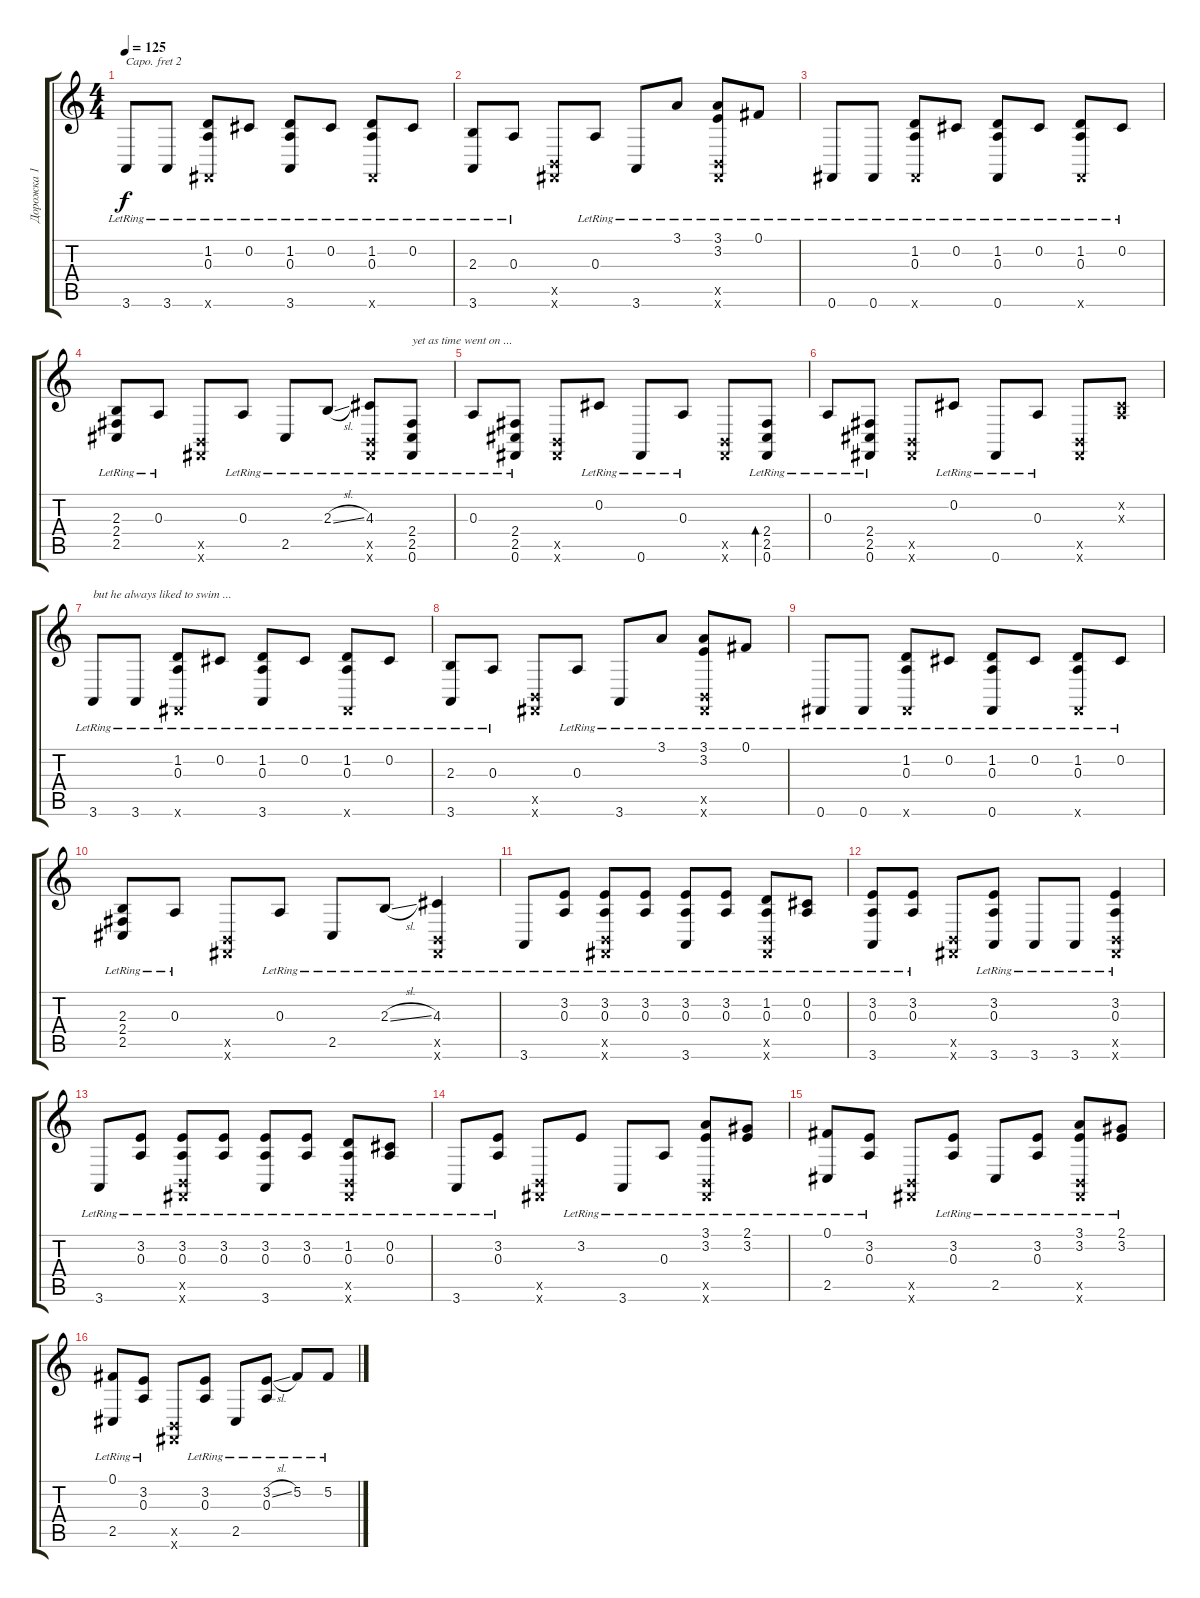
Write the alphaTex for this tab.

\track ("Дорожка 1" "Дорожка 1") {instrument acousticgrandpiano}
\staff {score tabs}
\capo 2
\tuning (E4 B3 G3 D3 A2 E2) {hide}
\ts (4 4)
\tempo 125
\clef g2
\ks c
3.6{lr}.8{dy f} 3.6{lr}.8 (1.2{lr} 0.3{lr} 0.6{x}).8 0.2{lr}.8 (1.2{lr} 0.3{lr} 3.6{lr}).8 0.2{lr}.8 (1.2{lr} 0.3{lr} 0.6{x}).8 0.2{lr}.8 |
(2.3{lr} 3.6{lr}).8 0.3{lr}.8 (0.5{x} 0.6{x}).8 0.3{lr}.8 3.6{lr}.8 3.1{lr}.8 (3.1{lr} 3.2{lr} 0.5{x} 0.6{x}).8 0.1{lr}.8 |
0.6{lr}.8 0.6{lr}.8 (1.2{lr} 0.3{lr} 0.6{x}).8 0.2{lr}.8 (1.2{lr} 0.3{lr} 0.6{lr}).8 0.2{lr}.8 (1.2{lr} 0.3{lr} 0.6{x}).8 0.2{lr}.8 |
(2.3{lr} 2.4{lr} 2.5{lr}).8 0.3{lr}.8 (0.5{x} 0.6{x}).8 0.3{lr}.8 2.5{lr}.8 2.3{sl lr}.8 (4.3{lr} 0.5{x} 0.6{x}).8 (2.4{lr} 2.5{lr} 0.6).8{txt "yet as time went on ..."} |
0.3{lr}.8 (2.4{lr} 2.5{lr} 0.6).8 (0.5{x} 0.6{x}).8 0.2{lr}.8 0.6{lr}.8 0.3{lr}.8 (0.5{x} 0.6{x}).8 (2.4{lr} 2.5{lr} 0.6{lr}).8{bd 240} |
0.3{lr}.8 (2.4{lr} 2.5{lr} 0.6{lr}).8 (0.5{x} 0.6{x}).8 0.2{lr}.8 0.6{lr}.8 0.3{lr}.8 (0.5{x} 0.6{x}).8 (0.2{x} 0.3{x}).8 |
3.6{lr}.8{txt "but he always liked to swim ..."} 3.6{lr}.8 (1.2{lr} 0.3{lr} 0.6{x}).8 0.2{lr}.8 (1.2{lr} 0.3{lr} 3.6{lr}).8 0.2{lr}.8 (1.2{lr} 0.3{lr} 0.6{x}).8 0.2{lr}.8 |
(2.3{lr} 3.6{lr}).8 0.3{lr}.8 (0.5{x} 0.6{x}).8 0.3{lr}.8 3.6{lr}.8 3.1{lr}.8 (3.1{lr} 3.2{lr} 0.5{x} 0.6{x}).8 0.1{lr}.8 |
0.6{lr}.8 0.6{lr}.8 (1.2{lr} 0.3{lr} 0.6{x}).8 0.2{lr}.8 (1.2{lr} 0.3{lr} 0.6{lr}).8 0.2{lr}.8 (1.2{lr} 0.3{lr} 0.6{x}).8 0.2{lr}.8 |
(2.3{lr} 2.4{lr} 2.5{lr}).8 0.3{lr}.8 (0.5{x} 0.6{x}).8 0.3{lr}.8 2.5{lr}.8 2.3{sl lr}.8 (4.3{lr} 0.5{x} 0.6{x}).4 |
3.6{lr}.8 (3.2{lr} 0.3{lr}).8 (3.2{lr} 0.3{lr} 0.5{x} 0.6{x}).8 (3.2{lr} 0.3{lr}).8 (3.2{lr} 0.3{lr} 3.6{lr}).8 (3.2{lr} 0.3{lr}).8 (1.2{lr} 0.3{lr} 0.5{x} 0.6{x}).8 (0.2{lr} 0.3{lr}).8 |
(3.2{lr} 0.3{lr} 3.6{lr}).8 (3.2{lr} 0.3{lr}).8 (0.5{x} 0.6{x}).8 (3.2{lr} 0.3{lr} 3.6{lr}).8 3.6{lr}.8 3.6{lr}.8 (3.2{lr} 0.3{lr} 0.5{x} 0.6{x}).4 |
3.6{lr}.8 (3.2{lr} 0.3{lr}).8 (3.2{lr} 0.3{lr} 0.5{x} 0.6{x}).8 (3.2{lr} 0.3{lr}).8 (3.2{lr} 0.3{lr} 3.6{lr}).8 (3.2{lr} 0.3{lr}).8 (1.2{lr} 0.3{lr} 0.5{x} 0.6{x}).8 (0.2{lr} 0.3{lr}).8 |
3.6{lr}.8 (3.2{lr} 0.3{lr}).8 (0.5{x} 0.6{x}).8 3.2{lr}.8 3.6{lr}.8 0.3{lr}.8 (3.1{lr} 3.2{lr} 0.5{x} 0.6{x}).8 (2.1{lr} 3.2{lr}).8 |
(0.1{lr} 2.5{lr}).8 (3.2{lr} 0.3{lr}).8 (0.5{x} 0.6{x}).8 (3.2{lr} 0.3{lr}).8 2.5{lr}.8 (3.2{lr} 0.3{lr}).8 (3.1{lr} 3.2{lr} 0.5{x} 0.6{x}).8 (2.1{lr} 3.2{lr}).8 |
(0.1{lr} 2.5{lr}).8 (3.2{lr} 0.3{lr}).8 (0.5{x} 0.6{x}).8 (3.2{lr} 0.3{lr}).8 2.5{lr}.8 (3.2{sl lr} 0.3{lr}).8 5.2{lr}.8 5.2{lr}.8
